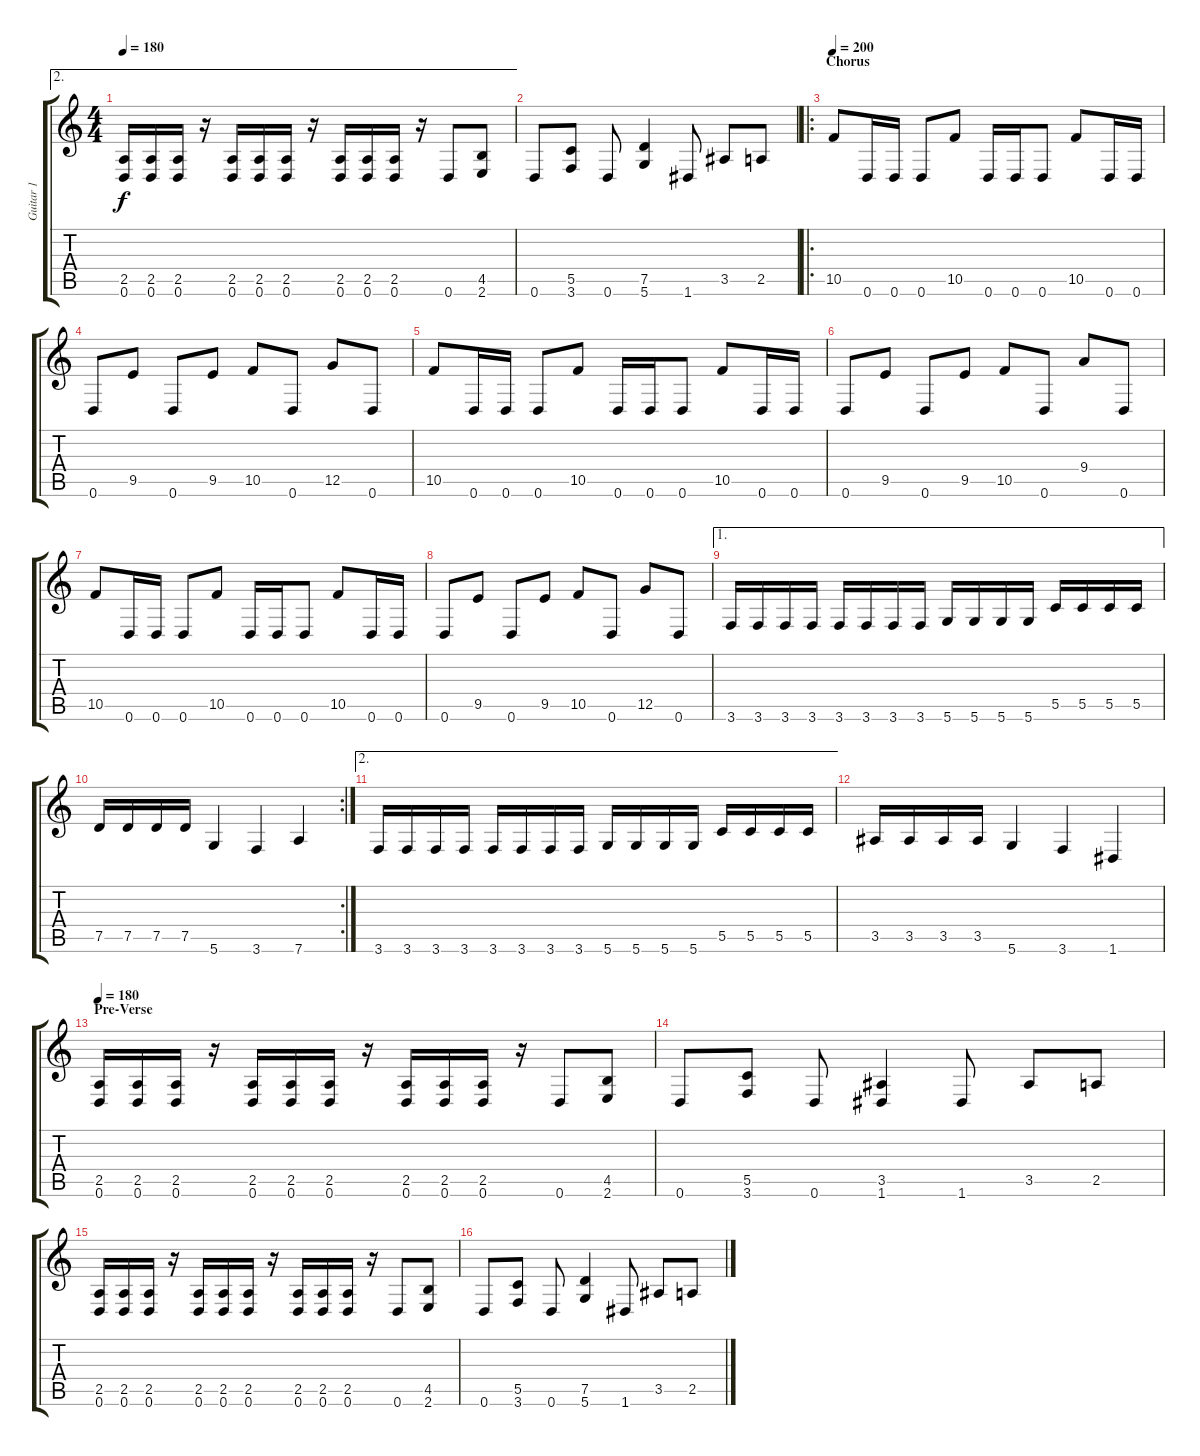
\track ("Guitar 1" "Guitar 1") {instrument distortionguitar}
\staff {score tabs}
\tuning (D4 A3 F3 C3 G2 D2) {hide}
\ae 2
\ts (4 4)
\tempo 180
\clef g2
\ks c
(2.5 0.6).16{dy f} (2.5 0.6).16 (2.5 0.6).16 r.16 (2.5 0.6).16 (2.5 0.6).16 (2.5 0.6).16 r.16 (2.5 0.6).16 (2.5 0.6).16 (2.5 0.6).16 r.16 0.6.8 (4.5 2.6).8 |
0.6.8 (5.5 3.6).8 0.6.8 (7.5 5.6).4 1.6.8 3.5.8 2.5.8 |
\ro
\section ("" "Chorus")
\tempo 200
10.5.8 0.6.16 0.6.16 0.6.8 10.5.8 0.6.16 0.6.16 0.6.8 10.5.8 0.6.16 0.6.16 |
0.6.8 9.5.8 0.6.8 9.5.8 10.5.8 0.6.8 12.5.8 0.6.8 |
10.5.8 0.6.16 0.6.16 0.6.8 10.5.8 0.6.16 0.6.16 0.6.8 10.5.8 0.6.16 0.6.16 |
0.6.8 9.5.8 0.6.8 9.5.8 10.5.8 0.6.8 9.4.8 0.6.8 |
10.5.8 0.6.16 0.6.16 0.6.8 10.5.8 0.6.16 0.6.16 0.6.8 10.5.8 0.6.16 0.6.16 |
0.6.8 9.5.8 0.6.8 9.5.8 10.5.8 0.6.8 12.5.8 0.6.8 |
\ae 1
3.6.16 3.6.16 3.6.16 3.6.16 3.6.16 3.6.16 3.6.16 3.6.16 5.6.16 5.6.16 5.6.16 5.6.16 5.5.16 5.5.16 5.5.16 5.5.16 |
\rc 2
7.5.16 7.5.16 7.5.16 7.5.16 5.6.4 3.6.4 7.6.4 |
\ae 2
3.6.16 3.6.16 3.6.16 3.6.16 3.6.16 3.6.16 3.6.16 3.6.16 5.6.16 5.6.16 5.6.16 5.6.16 5.5.16 5.5.16 5.5.16 5.5.16 |
3.5.16 3.5.16 3.5.16 3.5.16 5.6.4 3.6.4 1.6.4 |
\section ("" "Pre-Verse")
\tempo 180
(2.5 0.6).16 (2.5 0.6).16 (2.5 0.6).16 r.16 (2.5 0.6).16 (2.5 0.6).16 (2.5 0.6).16 r.16 (2.5 0.6).16 (2.5 0.6).16 (2.5 0.6).16 r.16 0.6.8 (4.5 2.6).8 |
0.6.8 (5.5 3.6).8 0.6.8 (3.5 1.6).4 1.6.8 3.5.8 2.5.8 |
(2.5 0.6).16 (2.5 0.6).16 (2.5 0.6).16 r.16 (2.5 0.6).16 (2.5 0.6).16 (2.5 0.6).16 r.16 (2.5 0.6).16 (2.5 0.6).16 (2.5 0.6).16 r.16 0.6.8 (4.5 2.6).8 |
0.6.8 (5.5 3.6).8 0.6.8 (7.5 5.6).4 1.6.8 3.5.8 2.5.8
